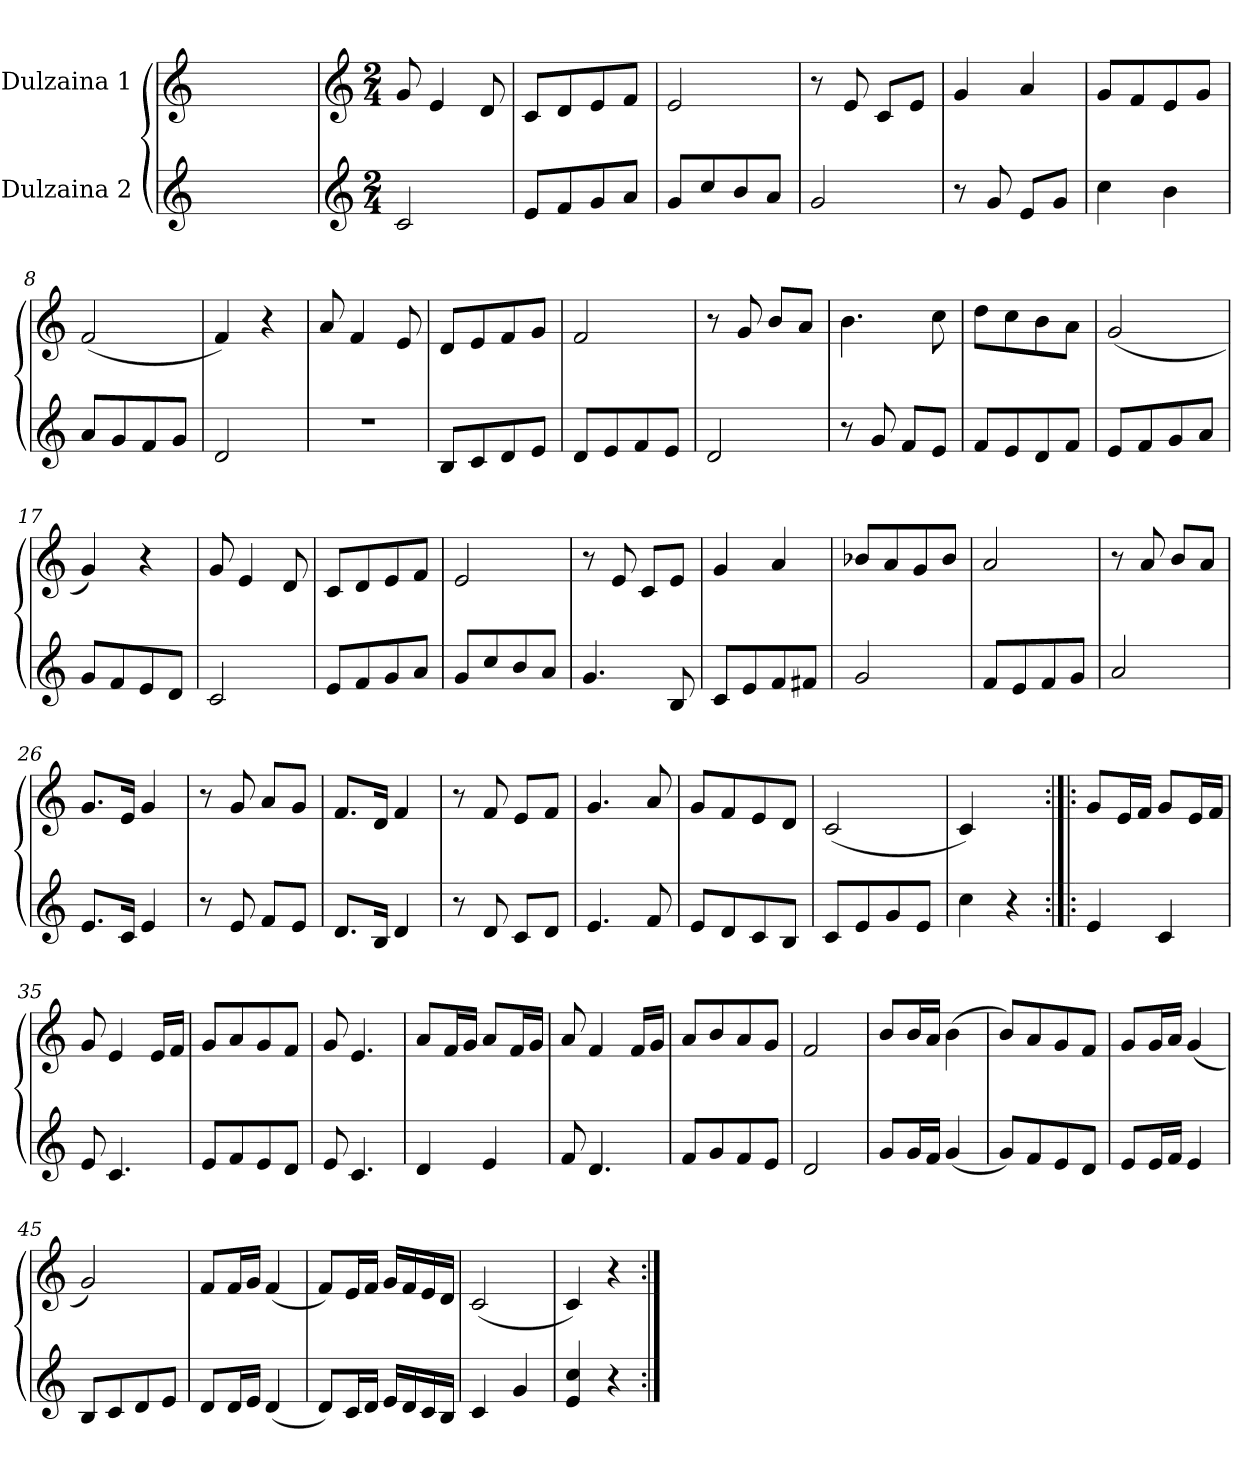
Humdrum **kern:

**kern	**kern
*part2	*part1
*staff2	*staff1
*I"Dulzaina 2	*I"Dulzaina 1
*clefG2	*clefG2
*k[]	*k[]
=1	=1
1ryy	1ryy
=2	=2
*clefG2	*clefG2
*M2/4	*M2/4
2c/	8g/
.	4e/
.	8d/
=3	=3
8e/L	8c/L
8f/	8d/
8g/	8e/
8a/J	8f/J
=4	=4
8g/L	2e/
8cc/	.
8b/	.
8a/J	.
=5	=5
2g/	8r
.	8e/
.	8c/L
.	8e/J
=6	=6
8r	4g/
8g/	.
8e/L	4a/
8g/J	.
=7	=7
4cc\	8g/L
.	8f/
4b\	8e/
.	8g/J
=8	=8
8a/L	(<2f/
8g/	.
8f/	.
8g/J	.
=9	=9
2d/	4f/)
.	4r
!!LO:LB:g=z
=10	=10
2r	8a/
.	4f/
.	8e/
=11	=11
8B/L	8d/L
8c/	8e/
8d/	8f/
8e/J	8g/J
=12	=12
8d/L	2f/
8e/	.
8f/	.
8e/J	.
=13	=13
2d/	8r
.	8g/
.	8b/L
.	8a/J
=14	=14
8r	4.b\
8g/	.
8f/L	.
8e/J	8cc\
=15	=15
8f/L	8dd\L
8e/	8cc\
8d/	8b\
8f/J	8a\J
=16	=16
8e/L	(<2g/
8f/	.
8g/	.
8a/J	.
=17	=17
8g/L	4g/)
8f/	.
8e/	4r
8d/J	.
!!LO:LB:g=z
=18	=18
2c/	8g/
.	4e/
.	8d/
=19	=19
8e/L	8c/L
8f/	8d/
8g/	8e/
8a/J	8f/J
=20	=20
8g/L	2e/
8cc/	.
8b/	.
8a/J	.
=21	=21
4.g/	8r
.	8e/
.	8c/L
8B/	8e/J
=22	=22
8c/L	4g/
8e/	.
8f/	4a/
8f#X/J	.
=23	=23
2g/	8b-X/L
.	8a/
.	8g/
.	8b-/J
=24	=24
8f/L	2a/
8e/	.
8f/	.
8g/J	.
=25	=25
2a/	8r
.	8a/
.	8b/L
.	8a/J
!!LO:LB:g=z
=26	=26
8.e/L	8.g/L
16c/Jk	16e/Jk
4e/	4g/
=27	=27
8r	8r
8e/	8g/
8f/L	8a/L
8e/J	8g/J
=28	=28
8.d/L	8.f/L
16B/Jk	16d/Jk
4d/	4f/
=29	=29
8r	8r
8d/	8f/
8c/L	8e/L
8d/J	8f/J
=30	=30
4.e/	4.g/
8f/	8a/
=31	=31
8e/L	8g/L
8d/	8f/
8c/	8e/
8B/J	8d/J
=32	=32
8c/L	(<2c/
8e/	.
8g/	.
8e/J	.
=33	=33
4cc\	4c/)
4r	4ryy
!!LO:LB:g=z
=34:|!|:	=34:|!|:
4e/	8g/L
.	16e/L
.	16f/JJ
4c/	8g/L
.	16e/L
.	16f/JJ
=35	=35
8e/	8g/
4.c/	4e/
.	16e/LL
.	16f/JJ
=36	=36
8e/L	8g/L
8f/	8a/
8e/	8g/
8d/J	8f/J
=37	=37
8e/	8g/
4.c/	4.e/
=38	=38
4d/	8a/L
.	16f/L
.	16g/JJ
4e/	8a/L
.	16f/L
.	16g/JJ
=39	=39
8f/	8a/
4.d/	4f/
.	16f/LL
.	16g/JJ
=40	=40
8f/L	8a/L
8g/	8b/
8f/	8a/
8e/J	8g/J
=41	=41
2d/	2f/
!!LO:LB:g=z
=42	=42
8g/L	8b/L
16g/L	16b/L
16f/JJ	16a/JJ
(<4g/	(>4b\
=43	=43
8g/L)	8b/L)
8f/	8a/
8e/	8g/
8d/J	8f/J
=44	=44
8e/L	8g/L
16e/L	16g/L
16f/JJ	16a/JJ
4e/	(<4g/
=45	=45
8B/L	2g/)
8c/	.
8d/	.
8e/J	.
=46	=46
8d/L	8f/L
16d/L	16f/L
16e/JJ	16g/JJ
(<4d/	(<4f/
=47	=47
8d/L)	8f/L)
16c/L	16e/L
16d/JJ	16f/JJ
16e/LL	16g/LL
16d/	16f/
16c/	16e/
16B/JJ	16d/JJ
=48	=48
4c/	(<2c/
4g/	.
=49	=49
4e/ 4cc/	4c/)
4r	4r
=:|!	=:|!
*-	*-
